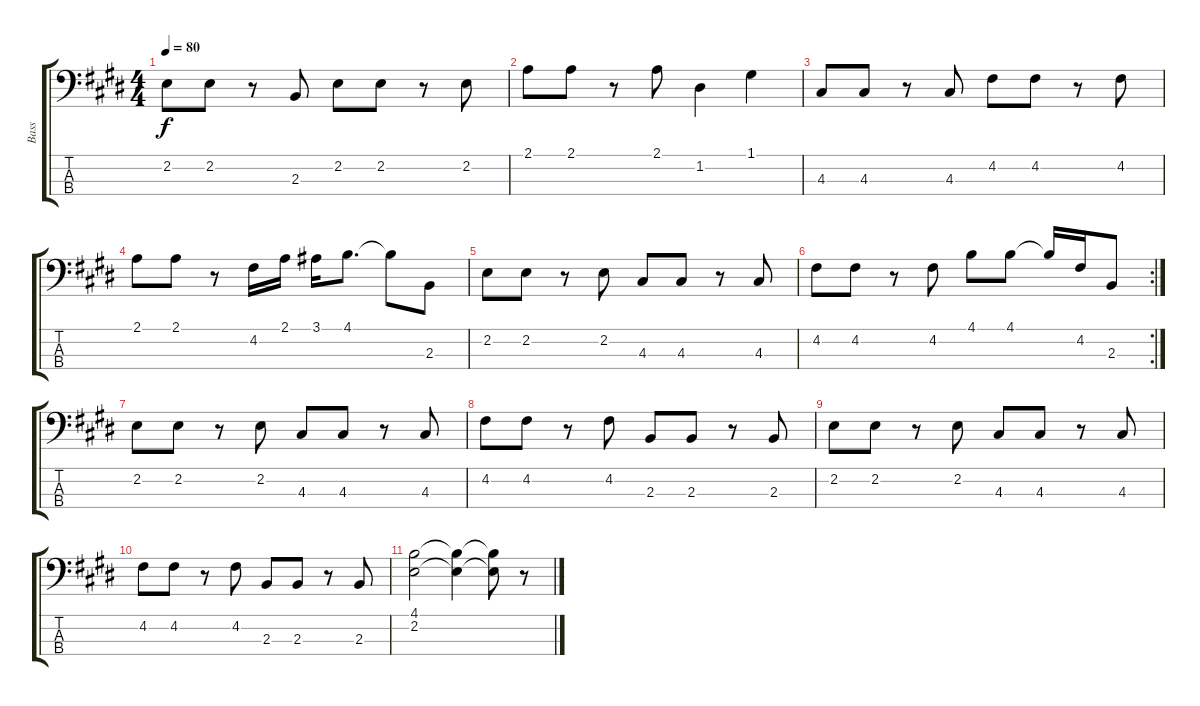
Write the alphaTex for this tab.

\track ("Bass" "Bass") {instrument electricbassfinger}
\staff {score tabs}
\tuning (G2 D2 A1 E1) {hide}
\ts (4 4)
\tempo 80
\clef f4
\ks e
2.2.8{dy f} 2.2.8 r.8 2.3.8 2.2.8 2.2.8 r.8 2.2.8 |
2.1.8 2.1.8 r.8 2.1.8 1.2.4 1.1.4 |
4.3.8 4.3.8 r.8 4.3.8 4.2.8 4.2.8 r.8 4.2.8 |
2.1.8 2.1.8 r.8 4.2.16 2.1.16 3.1.16 4.1.8{d} 4.1{t}.8 2.3.8 |
2.2.8 2.2.8 r.8 2.2.8 4.3.8 4.3.8 r.8 4.3.8 |
\rc 2
4.2.8 4.2.8 r.8 4.2.8 4.1.8 4.1.8 4.1{t}.16{beam Up} 4.2.16{beam Up} 2.3.8{beam Up} |
2.2.8 2.2.8 r.8 2.2.8 4.3.8 4.3.8 r.8 4.3.8 |
4.2.8 4.2.8 r.8 4.2.8 2.3.8 2.3.8 r.8 2.3.8 |
2.2.8 2.2.8 r.8 2.2.8 4.3.8 4.3.8 r.8 4.3.8 |
4.2.8 4.2.8 r.8 4.2.8 2.3.8 2.3.8 r.8 2.3.8 |
(4.1 2.2).2 (4.1{t} 2.2{t}).4 (4.1{t} 2.2{t}).8 r.8
